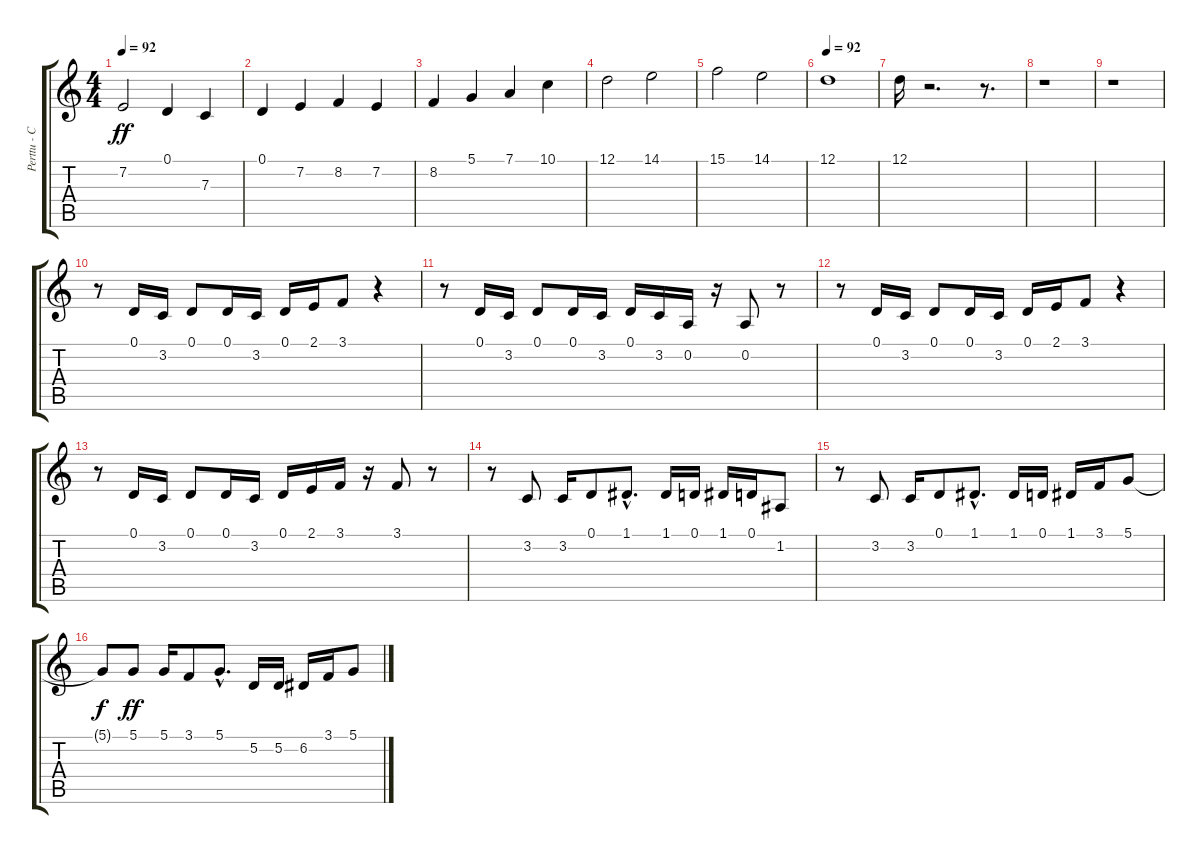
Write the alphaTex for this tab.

\track ("Perttu - Cello" "Perttu - C") {instrument cello}
\staff {score tabs}
\tuning (D4 A3 F3 C3 G2 C2) {hide}
\ts (4 4)
\tempo 92
\clef g2
\ks c
7.2.2{dy ff} 0.1.4 7.3.4 |
0.1.4 7.2.4 8.2.4 7.2.4 |
8.2.4 5.1.4 7.1.4 10.1.4 |
12.1.2 14.1.2 |
15.1.2 14.1.2 |
\tempo 92
12.1.1 |
12.1.16 r.2{d} r.8{d} |
r.1 |
r.1 |
r.8 0.1.16 3.2.16 0.1.8 0.1.16 3.2.16 0.1.16 2.1.16 3.1.8 r.4 |
r.8 0.1.16 3.2.16 0.1.8 0.1.16 3.2.16 0.1.16 3.2.16 0.2.16 r.16 0.2.8 r.8 |
r.8 0.1.16 3.2.16 0.1.8 0.1.16 3.2.16 0.1.16 2.1.16 3.1.8 r.4 |
r.8 0.1.16 3.2.16 0.1.8 0.1.16 3.2.16 0.1.16 2.1.16 3.1.16 r.16 3.1.8 r.8 |
r.8 3.2.8 3.2.16 0.1.8 1.1{hac}.8{d} 1.1.16 0.1.16 1.1.16 0.1.16 1.2.8 |
r.8 3.2.8 3.2.16 0.1.8 1.1{hac}.8{d} 1.1.16 0.1.16 1.1.16 3.1.16 5.1.8 |
5.1{t}.8{dy f} 5.1.8{dy ff} 5.1.16 3.1.8 5.1{hac}.8{d} 5.2.16 5.2.16 6.2.16 3.1.16 5.1.8
